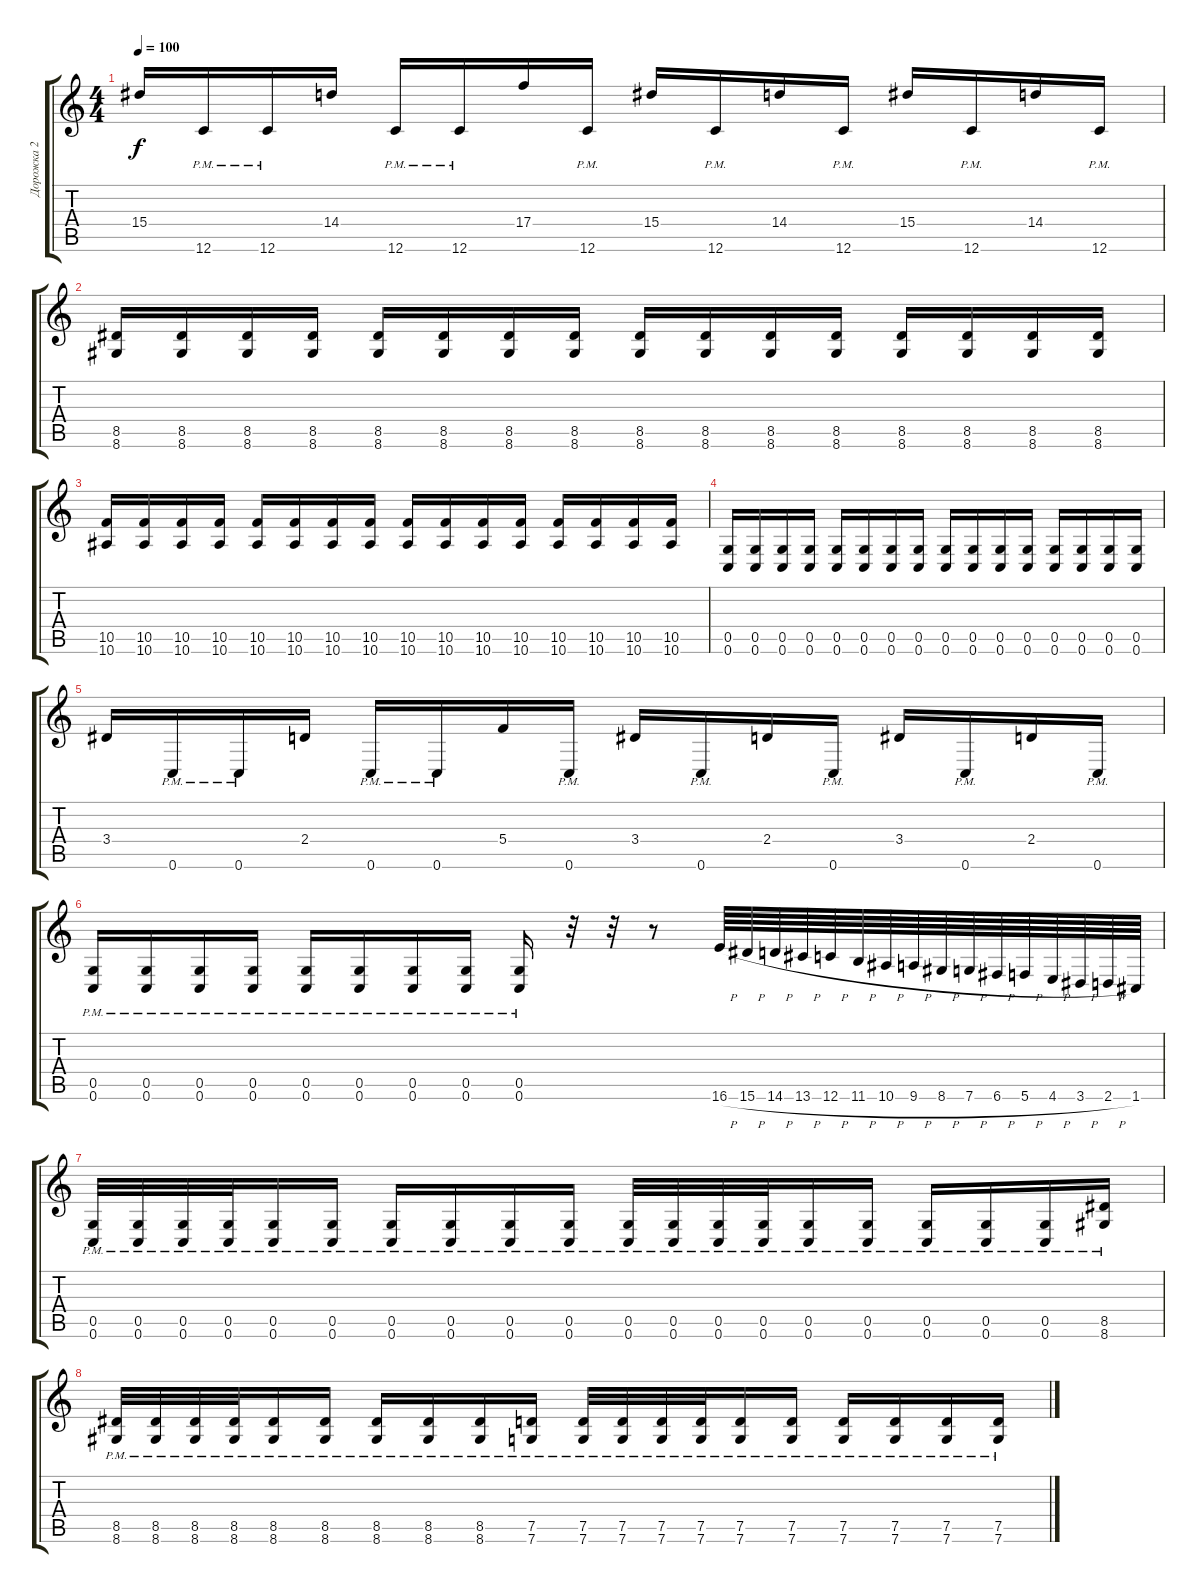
\track ("Дорожка 2" "Дорожка 2") {instrument distortionguitar}
\staff {score tabs}
\tuning (D4 A3 F3 C3 G2 C2) {hide}
\ts (4 4)
\tempo 100
\clef g2
\ks c
15.4.16{dy f} 12.6{pm}.16 12.6{pm}.16 14.4.16 12.6{pm}.16 12.6{pm}.16 17.4.16 12.6{pm}.16 15.4.16 12.6{pm}.16 14.4.16 12.6{pm}.16 15.4.16 12.6{pm}.16 14.4.16 12.6{pm}.16 |
(8.5 8.6).16 (8.5 8.6).16 (8.5 8.6).16 (8.5 8.6).16 (8.5 8.6).16 (8.5 8.6).16 (8.5 8.6).16 (8.5 8.6).16 (8.5 8.6).16 (8.5 8.6).16 (8.5 8.6).16 (8.5 8.6).16 (8.5 8.6).16 (8.5 8.6).16 (8.5 8.6).16 (8.5 8.6).16 |
(10.5 10.6).16 (10.5 10.6).16 (10.5 10.6).16 (10.5 10.6).16 (10.5 10.6).16 (10.5 10.6).16 (10.5 10.6).16 (10.5 10.6).16 (10.5 10.6).16 (10.5 10.6).16 (10.5 10.6).16 (10.5 10.6).16 (10.5 10.6).16 (10.5 10.6).16 (10.5 10.6).16 (10.5 10.6).16 |
(0.5 0.6).16 (0.5 0.6).16 (0.5 0.6).16 (0.5 0.6).16 (0.5 0.6).16 (0.5 0.6).16 (0.5 0.6).16 (0.5 0.6).16 (0.5 0.6).16 (0.5 0.6).16 (0.5 0.6).16 (0.5 0.6).16 (0.5 0.6).16 (0.5 0.6).16 (0.5 0.6).16 (0.5 0.6).16 |
3.4.16 0.6{pm}.16 0.6{pm}.16 2.4.16 0.6{pm}.16 0.6{pm}.16 5.4.16 0.6{pm}.16 3.4.16 0.6{pm}.16 2.4.16 0.6{pm}.16 3.4.16 0.6{pm}.16 2.4.16 0.6{pm}.16 |
(0.5{pm} 0.6{pm}).16 (0.5{pm} 0.6{pm}).16 (0.5{pm} 0.6{pm}).16 (0.5{pm} 0.6{pm}).16 (0.5{pm} 0.6{pm}).16 (0.5{pm} 0.6{pm}).16 (0.5{pm} 0.6{pm}).16 (0.5{pm} 0.6{pm}).16 (0.5{pm} 0.6{pm}).16 r.32 r.32 r.8 16.6{h}.64 15.6{h}.64 14.6{h}.64 13.6{h}.64 12.6{h}.64 11.6{h}.64 10.6{h}.64 9.6{h}.64 8.6{h}.64 7.6{h}.64 6.6{h}.64 5.6{h}.64 4.6{h}.64 3.6{h}.64 2.6{h}.64 1.6.64 |
(0.5{pm} 0.6{pm}).32 (0.5{pm} 0.6{pm}).32 (0.5{pm} 0.6{pm}).32 (0.5{pm} 0.6{pm}).32 (0.5{pm} 0.6{pm}).16 (0.5{pm} 0.6{pm}).16 (0.5{pm} 0.6{pm}).16 (0.5{pm} 0.6{pm}).16 (0.5{pm} 0.6{pm}).16 (0.5{pm} 0.6{pm}).16 (0.5{pm} 0.6{pm}).32 (0.5{pm} 0.6{pm}).32 (0.5{pm} 0.6{pm}).32 (0.5{pm} 0.6{pm}).32 (0.5{pm} 0.6{pm}).16 (0.5{pm} 0.6{pm}).16 (0.5{pm} 0.6{pm}).16 (0.5{pm} 0.6{pm}).16 (0.5{pm} 0.6{pm}).16 (8.5{pm} 8.6{pm}).16 |
(8.5{pm} 8.6{pm}).32 (8.5{pm} 8.6{pm}).32 (8.5{pm} 8.6{pm}).32 (8.5{pm} 8.6{pm}).32 (8.5{pm} 8.6{pm}).16 (8.5{pm} 8.6{pm}).16 (8.5{pm} 8.6{pm}).16 (8.5{pm} 8.6{pm}).16 (8.5{pm} 8.6{pm}).16 (7.5{pm} 7.6{pm}).16 (7.5{pm} 7.6{pm}).32 (7.5{pm} 7.6{pm}).32 (7.5{pm} 7.6{pm}).32 (7.5{pm} 7.6{pm}).32 (7.5{pm} 7.6{pm}).16 (7.5{pm} 7.6{pm}).16 (7.5{pm} 7.6{pm}).16 (7.5{pm} 7.6{pm}).16 (7.5{pm} 7.6{pm}).16 (7.5{pm} 7.6{pm}).16
